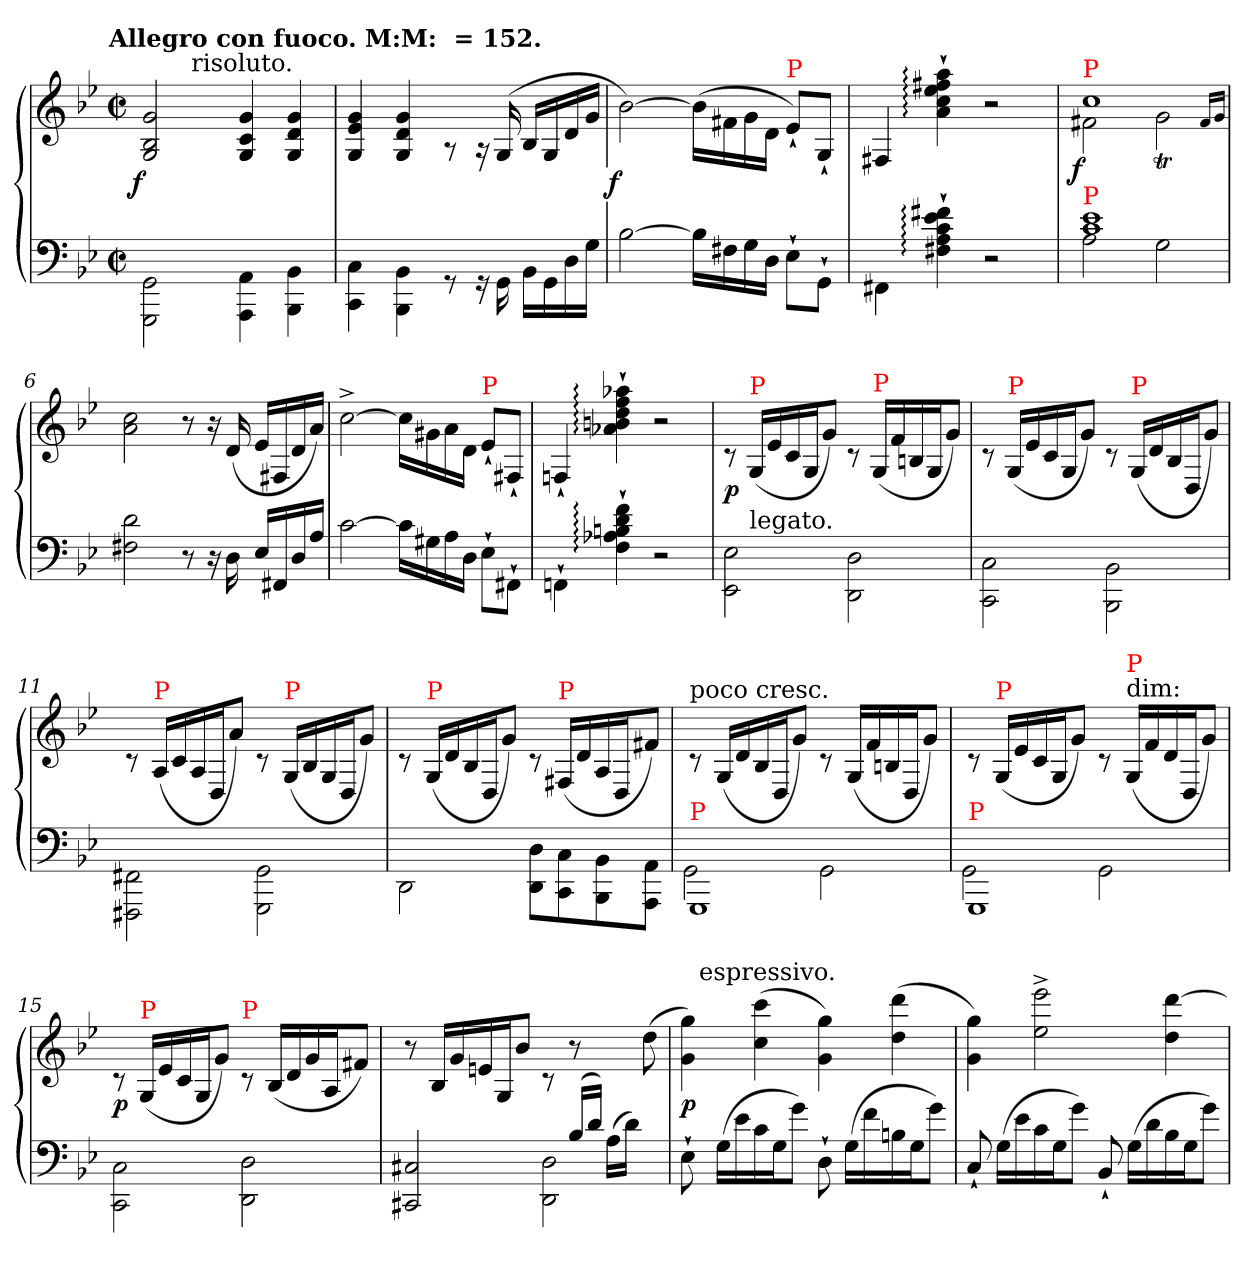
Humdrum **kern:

**kern	**kern	**dynam
*part1	*part1	*part1
*staff2	*staff1	*staff1/2
*clefF4	*clefG2	*
*k[b-e-]	*k[b-e-]	*
*g:	*g:	*
!!LO:TX:omd:t=Allegro con fuoco. M&colon;M&colon; &nbsp;=&nbsp;152.
*M2/2	*M2/2	*
*met(c|)	*met(c|)	*
*MM242	*MM242	*
=1	=1	=1
!	!	!LO:DY:rj
*	*^	*
2GG\ 2GGG\	2g/ 2B-/ 2G/	4ryy	f
!	!	!LO:TX:a:t=risoluto.	!
.	.	2.ryy	.
4AA\ 4AAA\	4g/ 4c/ 4G/	.	.
4BB-\ 4BBB-\	4g/ 4d/ 4G/	.	.
*	*v	*v	*
=2	=2	=2
4C\ 4CC\	4g/ 4e-/ 4G/	.
4BB-\ 4BBB-\	4g/ 4d/ 4G/	.
8rGG	8rA	.
16rGG	16rA	.
16GG\	(>16G/	.
16BB-\LL	16B-/LL	.
16GG\	16G/	.
16D	16d	.
16GJJ	16gJJ	.
=3	=3	=3
!	!	!LO:DY:rj
[2B-	[2b-)	f
16B-LL]	(>16b-\LL]	.
16F#X	16f#X	.
16G	16g	.
16DJJ	16dJJ	.
!	!LO:TX:a:color=red:t=P	!
8E-`>\L	8e-`>\L)	.
8GG`>J	8G`>/J	.
=4	=4	=4
4FF#X\	4F#X/	.
4f#X:`>\ 4e-:`>\ 4c:`>\ 4A:`>\ 4F#X:`>\	4aa:`>\ 4ff#X:`>\ 4ee-:`>\ 4cc:`>\ 4a:`>\	.
2r	2r	.
=5	=5	=5
*^	*^	*
!	!	!LO:TX:a:color=red:t=P	!	!
!LO:TX:a:color=red:t=P	!	!	!	!
!	!	!	!	!LO:DY:rj
1e- 1c	2A	1cc	2f#X	f
.	2G	.	2gT	.
*v	*v	*	*	*
*	*v	*v	*
.	16qqf#/LL	.
.	16qqg/JJ	.
=6	=6	=6
2d 2F#X	2cc 2a	.
8r	8r	.
16r	16r	.
16D	(>16d	.
16E-LL	16e-LL	.
16FF#X	16F#X	.
16D	16d	.
16AJJ	16aJJ)	.
=7	=7	=7
[2c	[2cc^<	.
16cLL]	16cc\LL]	.
16G#X	16g#X	.
16A	16a	.
16DJJ	16dJJ	.
!	!LO:TX:a:color=red:t=P	!
8E-`>\L	8e-`>\L	.
8FF#X`>J	8F#X`>/J	.
=8	=8	=8
4FFn`>\	4Fn`>/	.
4f:`> 4d:`> 4Bn:`> 4A-X:`> 4F:`>	4aa-X:`> 4ff:`> 4dd:`> 4bn:`> 4a-X:`>	.
2r	2r	.
=9	=9	=9
*^	*	*
2E-\ 2EE-\	8ryy	8rc	p
!	!	!LO:TX:a:color=red:t=P	!
!	!LO:TX:a:t=legato.	!	!
.	2..ryy	(>16G/LL	.
.	.	16e-/	.
.	.	16c/	.
.	.	16G/J	.
.	.	8g\J)	.
2D\ 2DD\	.	8rc	.
!	!	!LO:TX:a:color=red:t=P	!
.	.	(>16G/LL	.
.	.	16f/	.
.	.	16Bn/	.
.	.	16G/J	.
.	.	8g\J)	.
*v	*v	*	*
=10	=10	=10
2C\ 2CC\	8rc	.
!	!LO:TX:a:color=red:t=P	!
.	(>16G/LL	.
.	16e-/	.
.	16c/	.
.	16G/J	.
.	8g\J)	.
2BB-\ 2BBB-\	8rc	.
!	!LO:TX:a:color=red:t=P	!
.	(>16G/LL	.
.	16d/	.
.	16B-/	.
.	16D/J	.
.	8g\J)	.
=11	=11	=11
2FF#X\ 2FFF#\	8rc	.
!	!LO:TX:a:color=red:t=P	!
.	(>16A/LL	.
.	16c/	.
.	16A/	.
.	16D/J	.
.	8a\J)	.
2GG\ 2GGG\	8rc	.
!	!LO:TX:a:color=red:t=P	!
.	(>16G/LL	.
.	16B-/	.
.	16G/	.
.	16D/J	.
.	8g\J)	.
=12	=12	=12
2DD\	8rc	.
!	!LO:TX:a:color=red:t=P	!
.	(>16G/LL	.
.	16d/	.
.	16B-/	.
.	16D/J	.
.	8g\J)	.
8D\ 8DD\L	8rc	.
!	!LO:TX:a:color=red:t=P	!
8C\ 8CC\	(>16F#X/LL	.
.	16d/	.
8BB- 8BBB-	16A/	.
.	16D/J	.
8AA 8AAAJ	8f#X\J)	.
=13	=13	=13
*^	*	*
!	!	!LO:TX:a:t=poco cresc.	!
!LO:TX:a:color=red:t=P	!	!	!
1GGG	2GG	8rc	.
.	.	(>16G/LL	.
.	.	16d/	.
.	.	16B-/	.
.	.	16D/J	.
.	.	8g\J)	.
.	2GG	8rc	.
.	.	(>16G/LL	.
.	.	16f/	.
.	.	16Bn/	.
.	.	16D/J	.
.	.	8g\J)	.
=14	=14	=14	=14
!LO:TX:a:color=red:t=P	!	!	!
1GGG	2GG	8rc	.
!	!	!LO:TX:a:color=red:t=P	!
.	.	(>16G/LL	.
.	.	16e-/	.
.	.	16c/	.
.	.	16G/J	.
.	.	8g\J)	.
.	2GG	8rc	.
!	!	!LO:TX:a:t=dim&colon;	!
!	!	!LO:TX:a:color=red:t=P	!
.	.	(>16G/LL	.
.	.	16f/	.
.	.	16d/	.
.	.	16D/J	.
.	.	8g\J)	.
*v	*v	*	*
=15	=15	=15
2C\ 2CC\	8rc	p
!	!LO:TX:a:color=red:t=P	!
.	(>16G/LL	.
.	16e-/	.
.	16c/	.
.	16G/J	.
.	8g\J)	.
!	!LO:TX:a:color=red:t=P	!
2D\ 2DD\	8rc	.
.	(<16B-LL	.
.	16d	.
.	16g	.
.	16AJ	.
.	8f#XJ)	.
=16	=16	=16
*^	*	*
2C#X 2CC#X	2ryy	8r	.
.	.	16B-LL	.
.	.	16g	.
.	.	16en	.
.	.	16GJ	.
.	.	8b-J	.
8ryy	2D 2DD	8rc	.
(<16B-/LL	.	8r	.
16d/JJ)	.	.	.
(>16A\LL	.	8ryy	.
16dJJ)	.	.	.
8ryy	.	(>8dd	.
*v	*v	*	*
=17	=17	=17
*	*^	*
8E-`>	4gg 4g)	16ryy	p
!	!	!LO:TX:a:t=espressivo.	!
.	.	2...ryy	.
(>16GLL	.	.	.
16e-	.	.	.
16c	(>4ccc 4cc	.	.
16GJ	.	.	.
8gJ)	.	.	.
8D`>	4gg 4g)	.	.
(>16GLL	.	.	.
16f	.	.	.
16Bn	(>4ddd 4dd	.	.
16GJ	.	.	.
8gJ)	.	.	.
*	*v	*v	*
=18	=18	=18
8C`<	4gg 4g)	.
(>16GLL	.	.
16e-	.	.
16c	2eee-^< 2ee-^<	.
16GJ	.	.
8gJ)	.	.
8BB-`<	.	.
(>16GLL	.	.
16d	.	.
16B-	[4ddd 4dd	.
16GJ	.	.
8gJ)	.	.
=	=	=
*-	*-	*-
